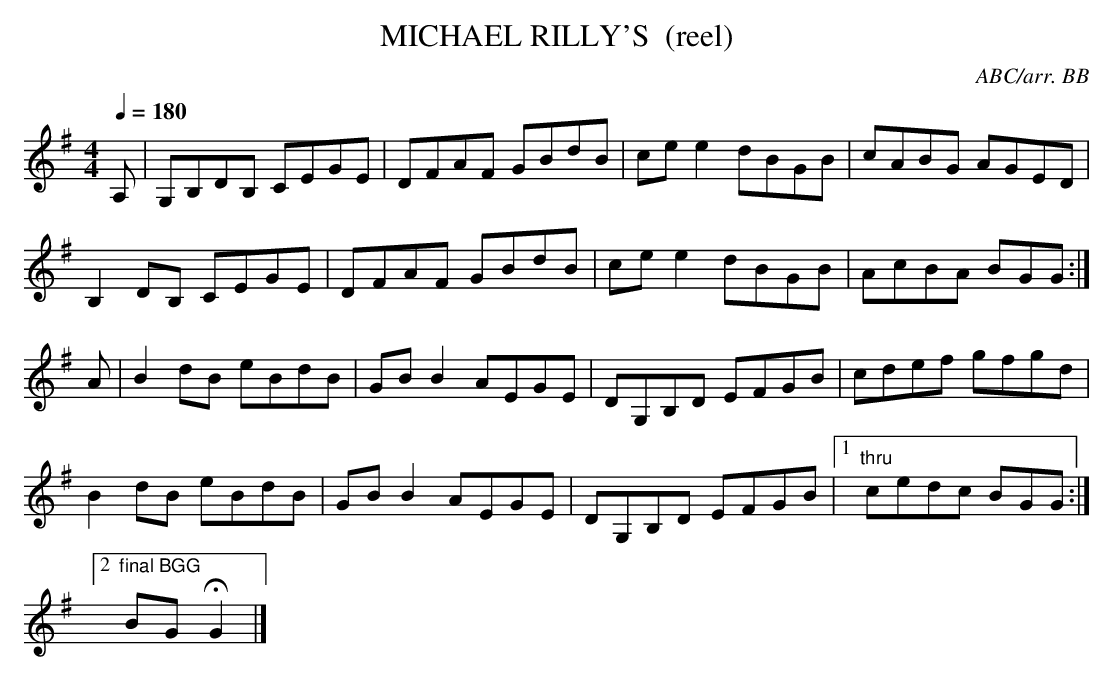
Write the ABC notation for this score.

X:1
T:MICHAEL RILLY'S  (reel)
C:ABC/arr. BB
tune book "The Hidden Ireland" (tunefolder 55) as "Twilight in
Portroe".
M:4/4
Q:1/4=180
L:1/8
K:G
A,|G,B,DB, CEGE|DFAF GBdB|ce e2 dBGB|cABG AGED|
B,2 DB, CEGE|DFAF GBdB|ce e2 dBGB|AcBA BGG :|
A|B2 dB eBdB|GB B2 AEGE|DG,B,D EFGB|cdef gfgd |
B2 dB eBdB|GB B2 AEGE|DG,B,D EFGB|1 "thru"cedc BGG :|
[2 "final BGG"BGHG2|]
